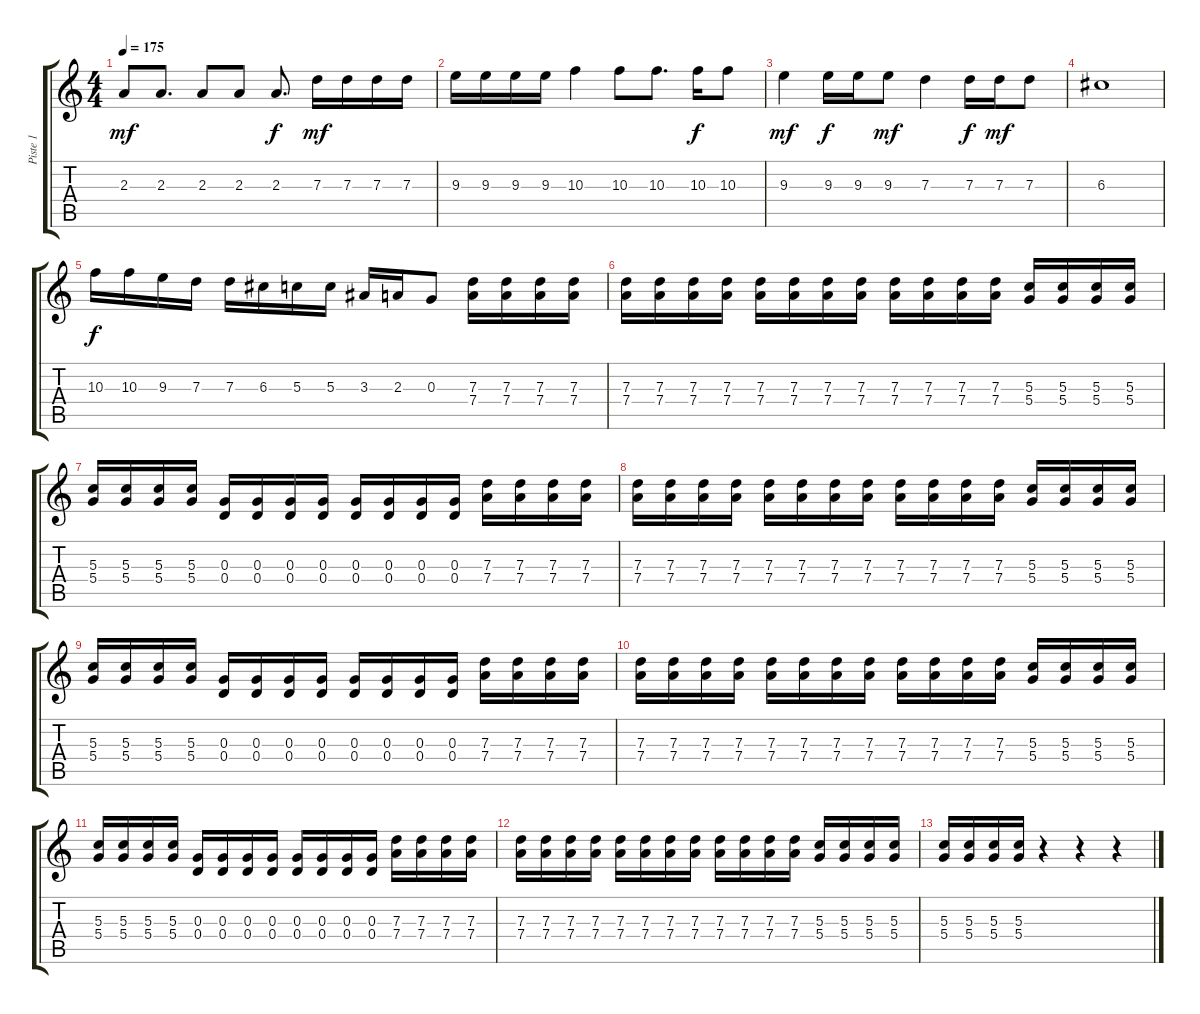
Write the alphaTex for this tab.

\track ("Piste 1" "Piste 1") {instrument overdrivenguitar}
\staff {score tabs}
\tuning (E4 B3 G3 D3 A2 E2) {hide}
\ts (4 4)
\tempo 175
\clef g2
\ks c
2.3.8{dy mf} 2.3.8{d} 2.3.8 2.3.8 2.3.8{d dy f} 7.3.16{dy mf} 7.3.16 7.3.16 7.3.16 |
9.3.16 9.3.16 9.3.16 9.3.16 10.3.4 10.3.8 10.3.8{d} 10.3.16{dy f} 10.3.8 |
9.3.4{dy mf} 9.3.16{dy f} 9.3.16 9.3.8{dy mf} 7.3.4 7.3.16{dy f} 7.3.16{dy mf} 7.3.8 |
6.3.1 |
10.3.16{dy f} 10.3.16 9.3.16 7.3.16 7.3.16 6.3.16 5.3.16 5.3.16 3.3.16 2.3.16 0.3.8 (7.3 7.4).16 (7.3 7.4).16 (7.3 7.4).16 (7.3 7.4).16 |
(7.3 7.4).16 (7.3 7.4).16 (7.3 7.4).16 (7.3 7.4).16 (7.3 7.4).16 (7.3 7.4).16 (7.3 7.4).16 (7.3 7.4).16 (7.3 7.4).16 (7.3 7.4).16 (7.3 7.4).16 (7.3 7.4).16 (5.3 5.4).16 (5.3 5.4).16 (5.3 5.4).16 (5.3 5.4).16 |
(5.3 5.4).16 (5.3 5.4).16 (5.3 5.4).16 (5.3 5.4).16 (0.3 0.4).16 (0.3 0.4).16 (0.3 0.4).16 (0.3 0.4).16 (0.3 0.4).16 (0.3 0.4).16 (0.3 0.4).16 (0.3 0.4).16 (7.3 7.4).16 (7.3 7.4).16 (7.3 7.4).16 (7.3 7.4).16 |
(7.3 7.4).16 (7.3 7.4).16 (7.3 7.4).16 (7.3 7.4).16 (7.3 7.4).16 (7.3 7.4).16 (7.3 7.4).16 (7.3 7.4).16 (7.3 7.4).16 (7.3 7.4).16 (7.3 7.4).16 (7.3 7.4).16 (5.3 5.4).16 (5.3 5.4).16 (5.3 5.4).16 (5.3 5.4).16 |
(5.3 5.4).16 (5.3 5.4).16 (5.3 5.4).16 (5.3 5.4).16 (0.3 0.4).16 (0.3 0.4).16 (0.3 0.4).16 (0.3 0.4).16 (0.3 0.4).16 (0.3 0.4).16 (0.3 0.4).16 (0.3 0.4).16 (7.3 7.4).16 (7.3 7.4).16 (7.3 7.4).16 (7.3 7.4).16 |
(7.3 7.4).16 (7.3 7.4).16 (7.3 7.4).16 (7.3 7.4).16 (7.3 7.4).16 (7.3 7.4).16 (7.3 7.4).16 (7.3 7.4).16 (7.3 7.4).16 (7.3 7.4).16 (7.3 7.4).16 (7.3 7.4).16 (5.3 5.4).16 (5.3 5.4).16 (5.3 5.4).16 (5.3 5.4).16 |
(5.3 5.4).16 (5.3 5.4).16 (5.3 5.4).16 (5.3 5.4).16 (0.3 0.4).16 (0.3 0.4).16 (0.3 0.4).16 (0.3 0.4).16 (0.3 0.4).16 (0.3 0.4).16 (0.3 0.4).16 (0.3 0.4).16 (7.3 7.4).16 (7.3 7.4).16 (7.3 7.4).16 (7.3 7.4).16 |
(7.3 7.4).16 (7.3 7.4).16 (7.3 7.4).16 (7.3 7.4).16 (7.3 7.4).16 (7.3 7.4).16 (7.3 7.4).16 (7.3 7.4).16 (7.3 7.4).16 (7.3 7.4).16 (7.3 7.4).16 (7.3 7.4).16 (5.3 5.4).16 (5.3 5.4).16 (5.3 5.4).16 (5.3 5.4).16 |
(5.3 5.4).16 (5.3 5.4).16 (5.3 5.4).16 (5.3 5.4).16 r.4 r.4 r.4
